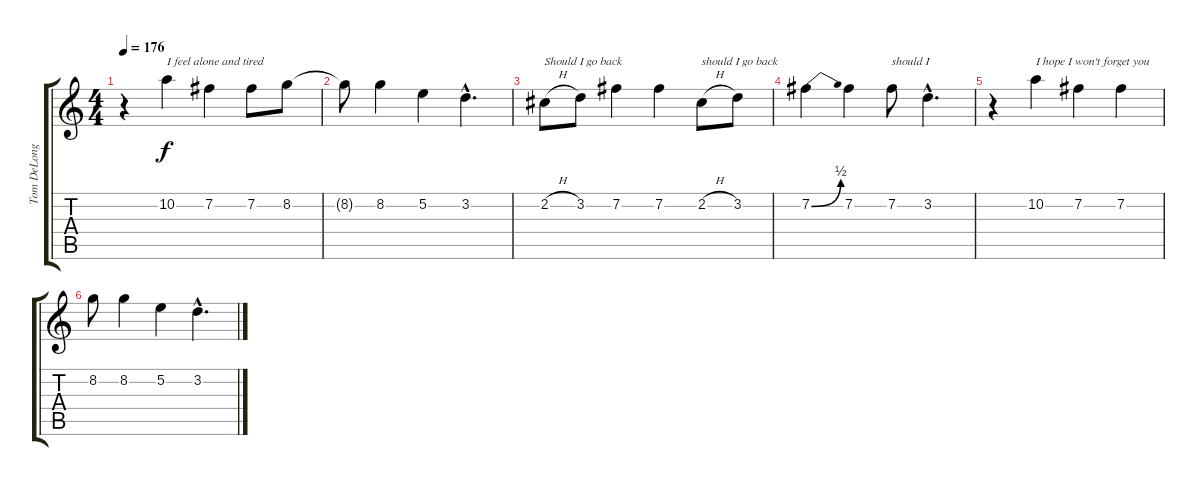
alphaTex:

\track ("Tom DeLonge - Vocal" "Tom DeLong") {instrument lead2sawtooth}
\staff {score tabs}
\tuning (E5 B4 G4 D4 A3 E3) {hide}
\ts (4 4)
\tempo 176
\clef g2
\ks c
r.4{dy f} 10.2.4{txt "I feel alone and tired"} 7.2.4 7.2.8 8.2.8 |
8.2{t}.8 8.2.4 5.2.4 3.2{hac}.4{d} |
2.2{h}.8{txt "Should I go back "} 3.2.8 7.2.4 7.2.4 2.2{h}.8{txt "should I go back "} 3.2.8 |
7.2{be (bend 0 0 60 2)}.4 7.2.4 7.2.8{txt "should I"} 3.2{hac}.4{d} |
r.4 10.2.4{txt "I hope I won't forget you"} 7.2.4 7.2.4 |
8.2.8 8.2.4 5.2.4 3.2{hac}.4{d}
